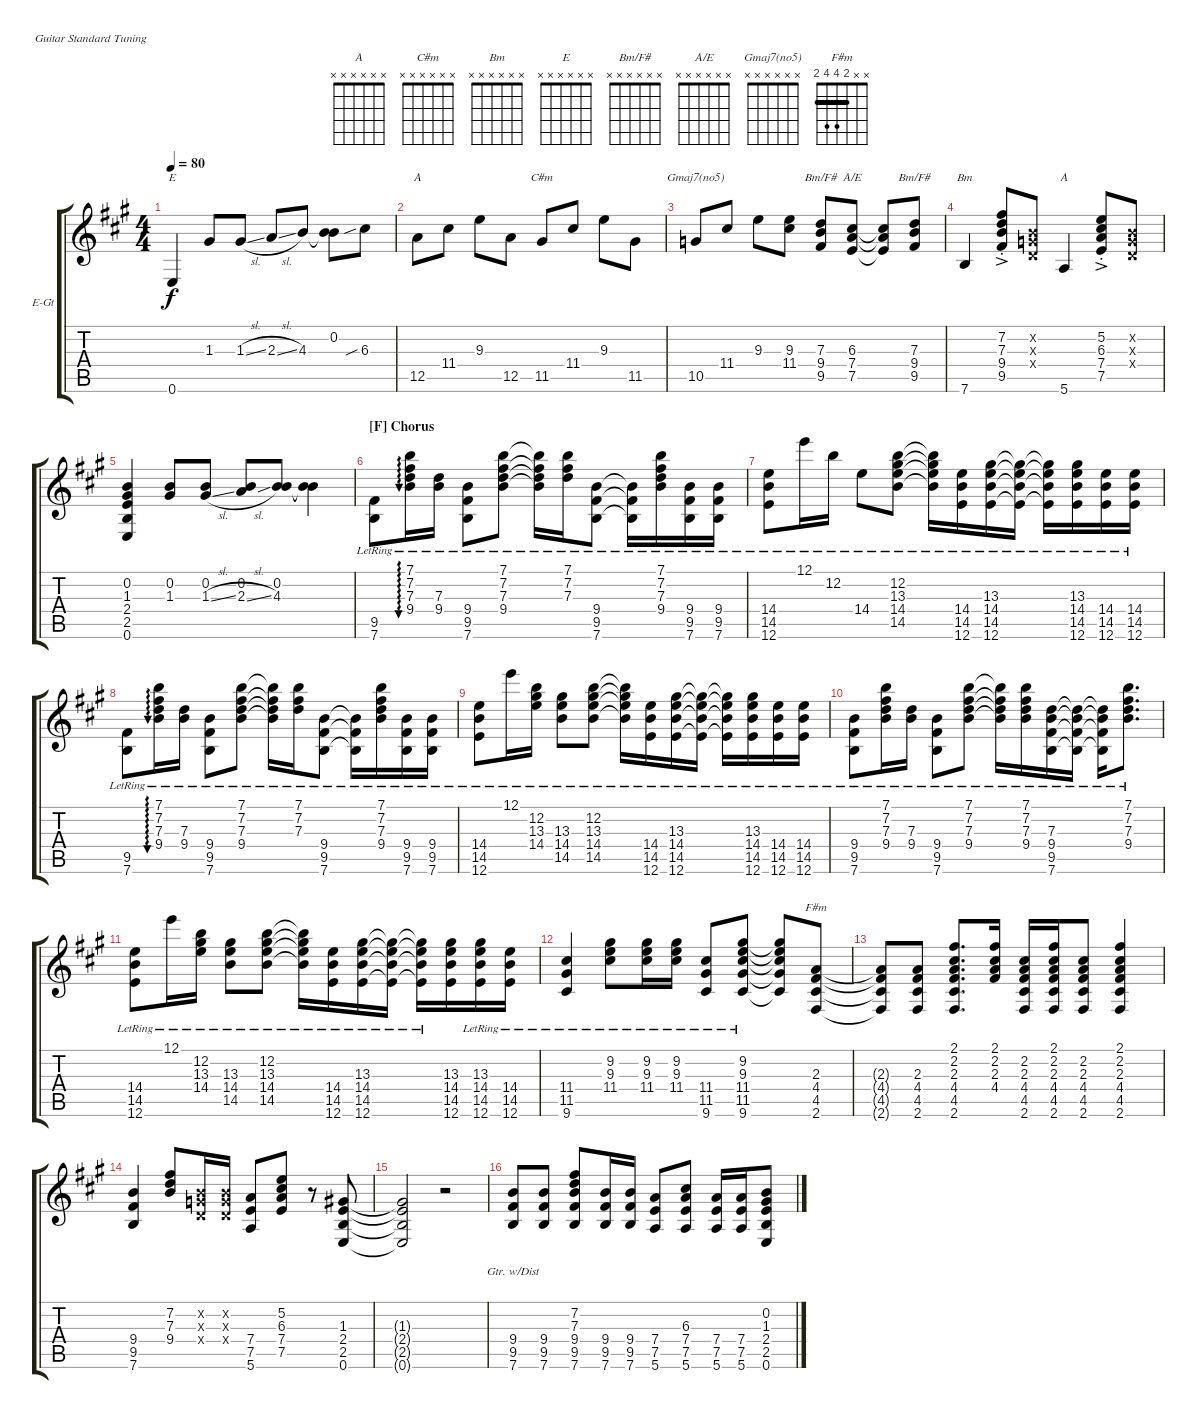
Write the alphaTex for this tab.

\defaultSystemsLayout 4
\bracketExtendMode groupsimilarinstruments
\firstSystemTrackNameOrientation horizontal
\otherSystemsTrackNameOrientation horizontal
\track ("Harry Koisser (Gtr 1)" "E-Gt") {multiBarRest instrument distortionguitar}
\staff {score tabs}
\tuning (E4 B3 G3 D3 A2 E2)
\chord ("A" x x x x x x)
\chord ("C#m" x x x x x x)
\chord ("Bm" x x x x x x)
\chord ("E" x x x x x x)
\chord ("Bm/F#" x x x x x x)
\chord ("A/E" x x x x x x)
\chord ("Gmaj7(no5)" x x x x x x)
\chord ("F#m" x x 2 4 4 2) {showfingering false barre 2}
\ts (4 4)
\tempo 80
\clef g2
\ks a
0.6.4{ch "E" dy f} 1.3.8 1.3{sl}.8 2.3{sl}.8 4.3.8 (4.3{t} 0.2).8 6.3{sib}.8 |
12.5.8{ch "A"} 11.4.8 9.3.8 12.5.8 11.5.8{ch "C#m"} 11.4.8 9.3.8 11.5.8 |
10.5.8{ch "Gmaj7(no5)"} 11.4.8 9.3.8 (11.4 9.3).8 (9.4 7.3 9.5).8{ch "Bm/F#"} (7.5 7.4 6.3).8{ch "A/E"} (6.3{t} 7.4{t} 7.5{t}).8 (9.4 7.3 9.5).8{ch "Bm/F#"} |
7.6.4{ch "Bm"} (9.4{ac st} 7.3{ac st} 9.5{st} 7.2).8 (0.4{x} 0.3{x} 0.2{x}).8 5.6.4{ch "A"} (7.4{ac st} 6.3{ac st} 7.5 5.2).8 (0.4{x} 0.3{x} 0.2{x}).8 |
(0.6 2.5 2.4 1.3 0.2).4 (1.3 0.2).8 (1.3{sl} 0.2).8 (2.3{sl} 0.2).8 (4.3 0.2).8 (4.3{t} 0.2{t}).4 |
\section ("F" "Chorus")
(7.6{lr} 9.5).8 (7.3{lr} 7.2{lr} 9.4{lr} 7.1{lr}).16{au 0} (7.3{lr} 9.4{lr}).16 (7.6{lr} 9.5{lr} 9.4{lr}).8 (9.4{lr} 7.3{lr} 7.2{lr} 7.1{lr}).8 (9.4{lr t} 7.3{lr t} 7.2{lr t} 7.1{lr t}).16 (7.1{lr} 7.2{lr} 7.3{lr}).16 (7.6{lr} 9.5{lr} 9.4{lr}).8 (9.4{lr t} 9.5{lr t} 7.6{lr t}).16 (7.1{lr} 7.2{lr} 7.3{lr} 9.4{lr}).16 (7.6{lr} 9.4{lr} 9.5{lr}).16 (7.6{lr} 9.4{lr} 9.5{lr}).16 |
(12.6{lr} 14.5{lr} 14.4{lr}).8 12.1{lr}.16 12.2{lr}.16 14.4{lr}.8 (14.5{lr} 14.4{lr} 13.3{lr} 12.2{lr}).8 (12.2{lr t} 13.3{lr t} 14.4{lr t} 14.5{lr t}).16 (12.6{lr} 14.5{lr} 14.4{lr}).16 (14.5{lr} 14.4{lr} 13.3{lr} 12.6{lr}).16 (12.6{lr t} 14.5{lr t} 14.4{lr t} 13.3{lr t}).16 (13.3{lr t} 14.4{lr t} 14.5{lr t} 12.6{lr t}).16 (13.3{lr} 14.4{lr} 14.5{lr} 12.6{lr}).16 (12.6{lr} 14.5{lr} 14.4{lr}).16 (12.6{lr} 14.5{lr} 14.4{lr}).16 |
(7.6{lr} 9.5).8 (7.3{lr} 7.2{lr} 9.4{lr} 7.1{lr}).16{au 0} (7.3{lr} 9.4{lr}).16 (7.6{lr} 9.5{lr} 9.4{lr}).8 (9.4{lr} 7.3{lr} 7.2{lr} 7.1{lr}).8 (9.4{lr t} 7.3{lr t} 7.2{lr t} 7.1{lr t}).16 (7.1{lr} 7.2{lr} 7.3{lr}).16 (7.6{lr} 9.5{lr} 9.4{lr}).8 (9.4{lr t} 9.5{lr t} 7.6{lr t}).16 (7.1{lr} 7.2{lr} 7.3{lr} 9.4{lr}).16 (7.6{lr} 9.4{lr} 9.5{lr}).16 (7.6{lr} 9.4{lr} 9.5{lr}).16 |
(12.6{lr} 14.5{lr} 14.4{lr}).8 12.1{lr}.16 (12.2{lr} 13.3 14.4).16 (14.4{lr} 13.3 14.5).8 (14.5{lr} 14.4{lr} 13.3{lr} 12.2{lr}).8 (12.2{lr t} 13.3{lr t} 14.4{lr t} 14.5{lr t}).16 (12.6{lr} 14.5{lr} 14.4{lr}).16 (14.5{lr} 14.4{lr} 13.3{lr} 12.6{lr}).16 (12.6{lr t} 14.5{lr t} 14.4{lr t} 13.3{lr t}).16 (13.3{lr t} 14.4{lr t} 14.5{lr t} 12.6{lr t}).16 (13.3{lr} 14.4{lr} 14.5{lr} 12.6{lr}).16 (12.6{lr} 14.5{lr} 14.4{lr}).16 (12.6{lr} 14.5{lr} 14.4{lr}).16 |
(7.6{lr} 9.5 9.4).8 (7.3{lr} 7.2{lr} 9.4{lr} 7.1{lr}).16 (7.3{lr} 9.4{lr}).16 (7.6{lr} 9.5{lr} 9.4{lr}).8 (9.4{lr} 7.3{lr} 7.2{lr} 7.1{lr}).8 (9.4{lr t} 7.3{lr t} 7.2{lr t} 7.1{lr t}).16 (7.1{lr} 7.2{lr} 7.3{lr} 9.4).16 (7.6{lr} 9.5{lr} 9.4{lr} 7.3).16 (7.3{t} 9.4{lr t} 9.5{lr t} 7.6{lr t}).16 (7.6{lr t} 9.5{lr t} 9.4{lr t} 7.3{t}).16 (7.1{lr} 7.2{lr} 7.3{lr} 9.4{lr}).8{d} |
(12.6{lr} 14.5{lr} 14.4{lr}).8 12.1{lr}.16 (12.2{lr} 13.3 14.4).16 (14.4{lr} 14.5 13.3).8 (14.5{lr} 14.4{lr} 13.3{lr} 12.2{lr}).8 (14.4{lr t} 13.3{lr t} 12.2{lr t} 14.5{lr t}).16 (12.6{lr} 14.5{lr} 14.4{lr}).16 (14.5{lr} 14.4{lr} 13.3{lr} 12.6{lr}).16 (12.6{lr t} 14.5{lr t} 14.4{lr t} 13.3{lr t}).16 (12.6{lr t} 14.5{lr t} 14.4{lr t} 13.3{lr t}).16 (12.6 14.5 14.4 13.3).16 (13.3{lr} 14.4{lr} 14.5{lr} 12.6{lr}).16 (12.6{lr} 14.5{lr} 14.4{lr}).16 |
(9.6{lr} 11.5{lr} 11.4{lr}).4 (11.4{lr} 9.3{lr} 9.2{lr}).8 (11.4{lr} 9.3{lr} 9.2{lr}).16 (11.4{lr} 9.3{lr} 9.2{lr}).16 (9.6{lr} 11.5{lr} 11.4{lr}).8 (9.6{lr} 11.5{lr} 11.4{lr} 9.3{lr} 9.2{lr}).8 (9.6{t} 11.5{t} 11.4{t} 9.3{t} 9.2{t}).8 (2.6 4.5 4.4 2.3).8{ch "F#m"} |
(2.3{t} 4.4{t} 4.5{t} 2.6{t}).8 (4.4 4.5 2.6 2.3).8 (4.4 4.5 2.3 2.6 2.2 2.1).8{d} (2.3 2.1 2.2 4.4).16 (4.5 4.4 2.3 2.6 2.2).16 (2.3 4.4 4.5 2.6 2.1 2.2).16 (4.5 4.4 2.3 2.6 2.2).8 (2.3 2.2 2.6 2.1 4.5 4.4).4 |
(7.6 9.5 9.4).4 (9.4 7.3 7.2).8 (0.4{x} 0.3{x} 0.2{x}).16 (0.2{x} 0.3{x} 0.4{x}).16 (5.6 7.5 7.4).8 (7.5 7.4 6.3 5.2).8 r.8 (0.6 2.5 2.4 1.3).8 |
(0.6{t} 2.5{t} 2.4{t} 1.3{t}).2 r.2 |
(7.6 9.5 9.4).8{lyrics (0 "") lyrics (1 "") lyrics (2 "Gtr. w/Dist") lyrics (3 "") lyrics (4 "")} (7.6 9.5 9.4).8 (7.6 9.5 9.4 7.3 7.2).8 (9.5 9.4 7.6).16 (9.5 9.4 7.6).16 (5.6 7.5 7.4).8 (6.3 7.4 7.5 5.6).8 (5.6 7.5 7.4).16 (5.6 7.5 7.4).16 (0.6 2.5 2.4 1.3 0.2).8
